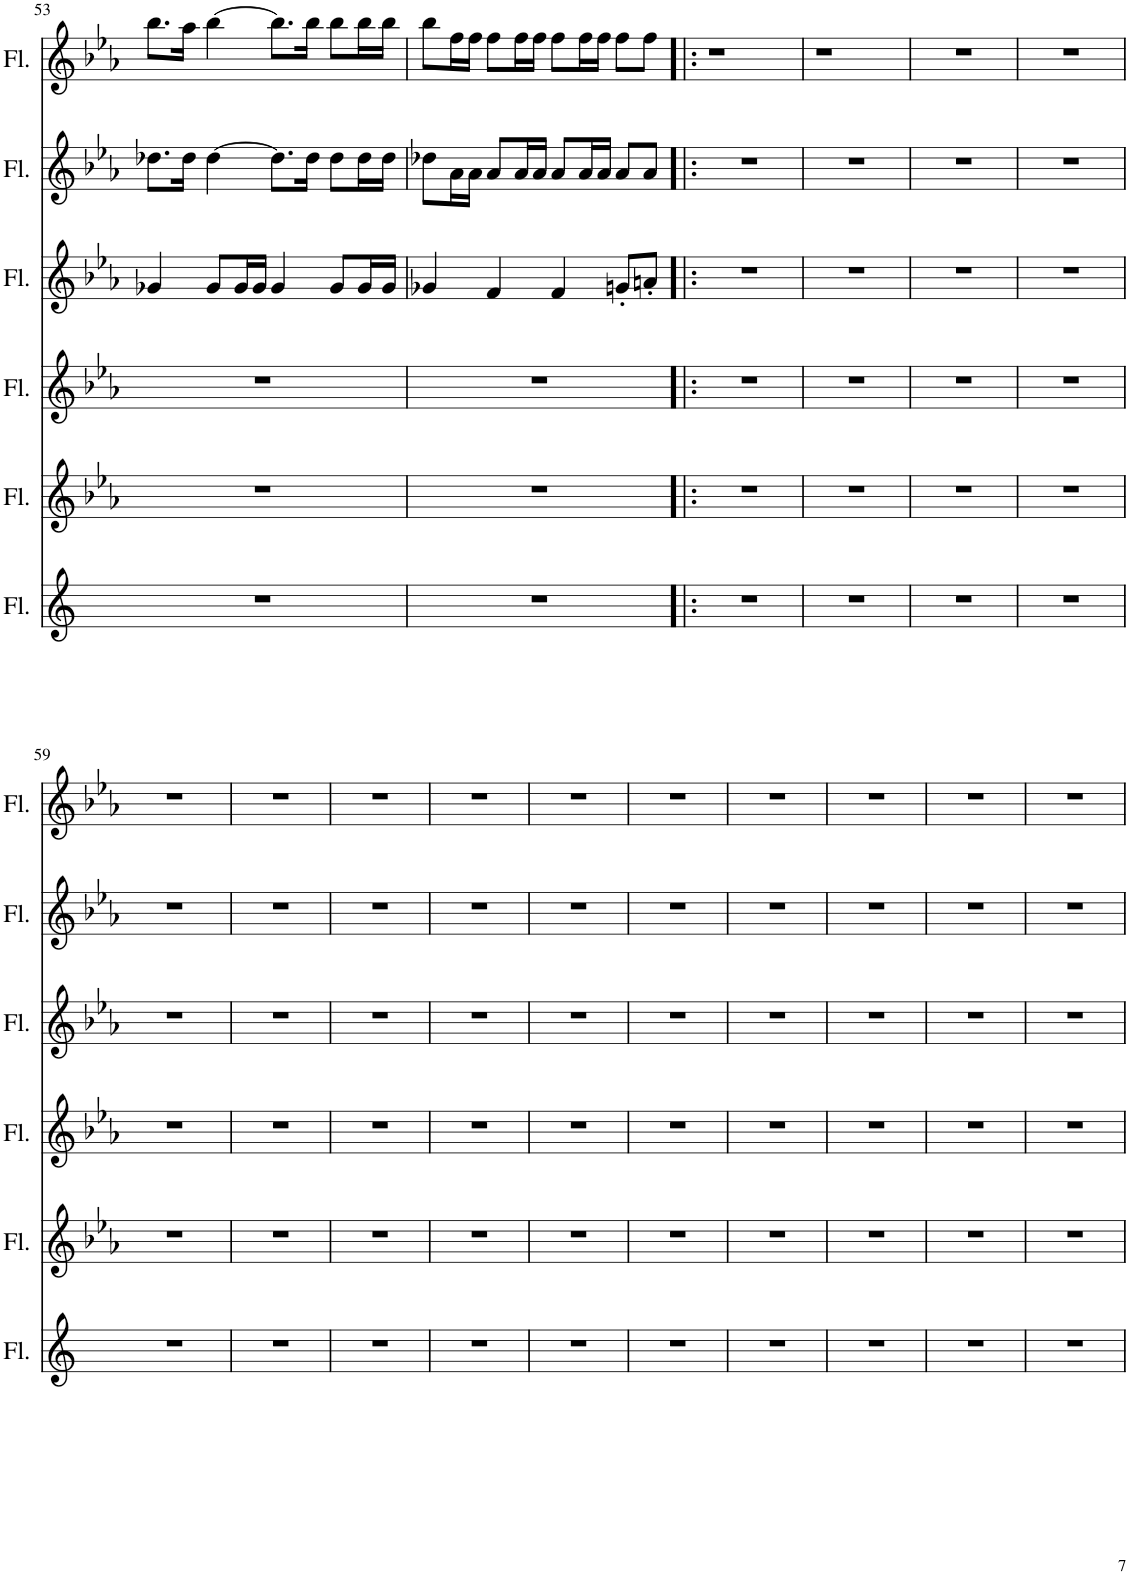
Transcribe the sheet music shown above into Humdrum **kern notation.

**kern	**kern	**kern	**kern	**kern	**kern
*part6	*part5	*part4	*part3	*part2	*part1
*staff6	*staff5	*staff4	*staff3	*staff2	*staff1
*I"Flute	*I"Flute	*I"Flute	*I"Flute	*I"Flute	*I"Flute
*I'Fl.	*I'Fl.	*I'Fl.	*I'Fl.	*I'Fl.	*I'Fl.
!!LO:PB:g=z
*clefG2	*clefG2	*clefG2	*clefG2	*clefG2	*clefG2
*k[]	*k[b-e-a-]	*k[b-e-a-]	*k[b-e-a-]	*k[b-e-a-]	*k[b-e-a-]
*M4/4	*M4/4	*M4/4	*M4/4	*M4/4	*M4/4
=53	=53	=53	=53	=53	=53
1r	1r	1r	4g-X'/	8.dd-X\L	8.bb-'\L
.	.	.	.	16dd-'\Jk	16aa-'\Jk
.	.	.	8g-'/L	[4dd-\	[4bb-\
.	.	.	16g-'/L	.	.
.	.	.	16g-'/JJ	.	.
.	.	.	4g-'/	8.dd-\L]	8.bb-\L]
.	.	.	.	16dd-'\Jk	16bb-'\Jk
.	.	.	8g-'/L	8dd-'\L	8bb-'\L
.	.	.	16g-'/L	16dd-'\L	16bb-'\L
.	.	.	16g-'/JJ	16dd-'\JJ	16bb-'\JJ
=54	=54	=54	=54	=54	=54
1r	1r	1r	4g-X/	8dd-X'\L	8bb-'\L
.	.	.	.	16a-'\L	16ff'\L
.	.	.	.	16a-'\JJ	16ff'\JJ
.	.	.	4f/	8a-'/L	8ff'\L
.	.	.	.	16a-'/L	16ff'\L
.	.	.	.	16a-'/JJ	16ff'\JJ
.	.	.	4f/	8a-'/L	8ff'\L
.	.	.	.	16a-'/L	16ff'\L
.	.	.	.	16a-'/JJ	16ff'\JJ
.	.	.	8gn'/L	8a-'/L	8ff'\L
.	.	.	8an'/J	8a-'/J	8ff'\J
=55!|:	=55!|:	=55!|:	=55!|:	=55!|:	=55!|:
1r	1r	1r	1r	1r	1r
=56	=56	=56	=56	=56	=56
1r	1r	1r	1r	1r	1r
=57	=57	=57	=57	=57	=57
1r	1r	1r	1r	1r	1r
=58	=58	=58	=58	=58	=58
1r	1r	1r	1r	1r	1r
!!LO:LB:g=z
=59	=59	=59	=59	=59	=59
1r	1r	1r	1r	1r	1r
=60	=60	=60	=60	=60	=60
1r	1r	1r	1r	1r	1r
=61	=61	=61	=61	=61	=61
1r	1r	1r	1r	1r	1r
=62	=62	=62	=62	=62	=62
1r	1r	1r	1r	1r	1r
=63	=63	=63	=63	=63	=63
1r	1r	1r	1r	1r	1r
=64	=64	=64	=64	=64	=64
1r	1r	1r	1r	1r	1r
=65	=65	=65	=65	=65	=65
1r	1r	1r	1r	1r	1r
=66	=66	=66	=66	=66	=66
1r	1r	1r	1r	1r	1r
=67	=67	=67	=67	=67	=67
1r	1r	1r	1r	1r	1r
=68	=68	=68	=68	=68	=68
1r	1r	1r	1r	1r	1r
=	=	=	=	=	=
*-	*-	*-	*-	*-	*-
